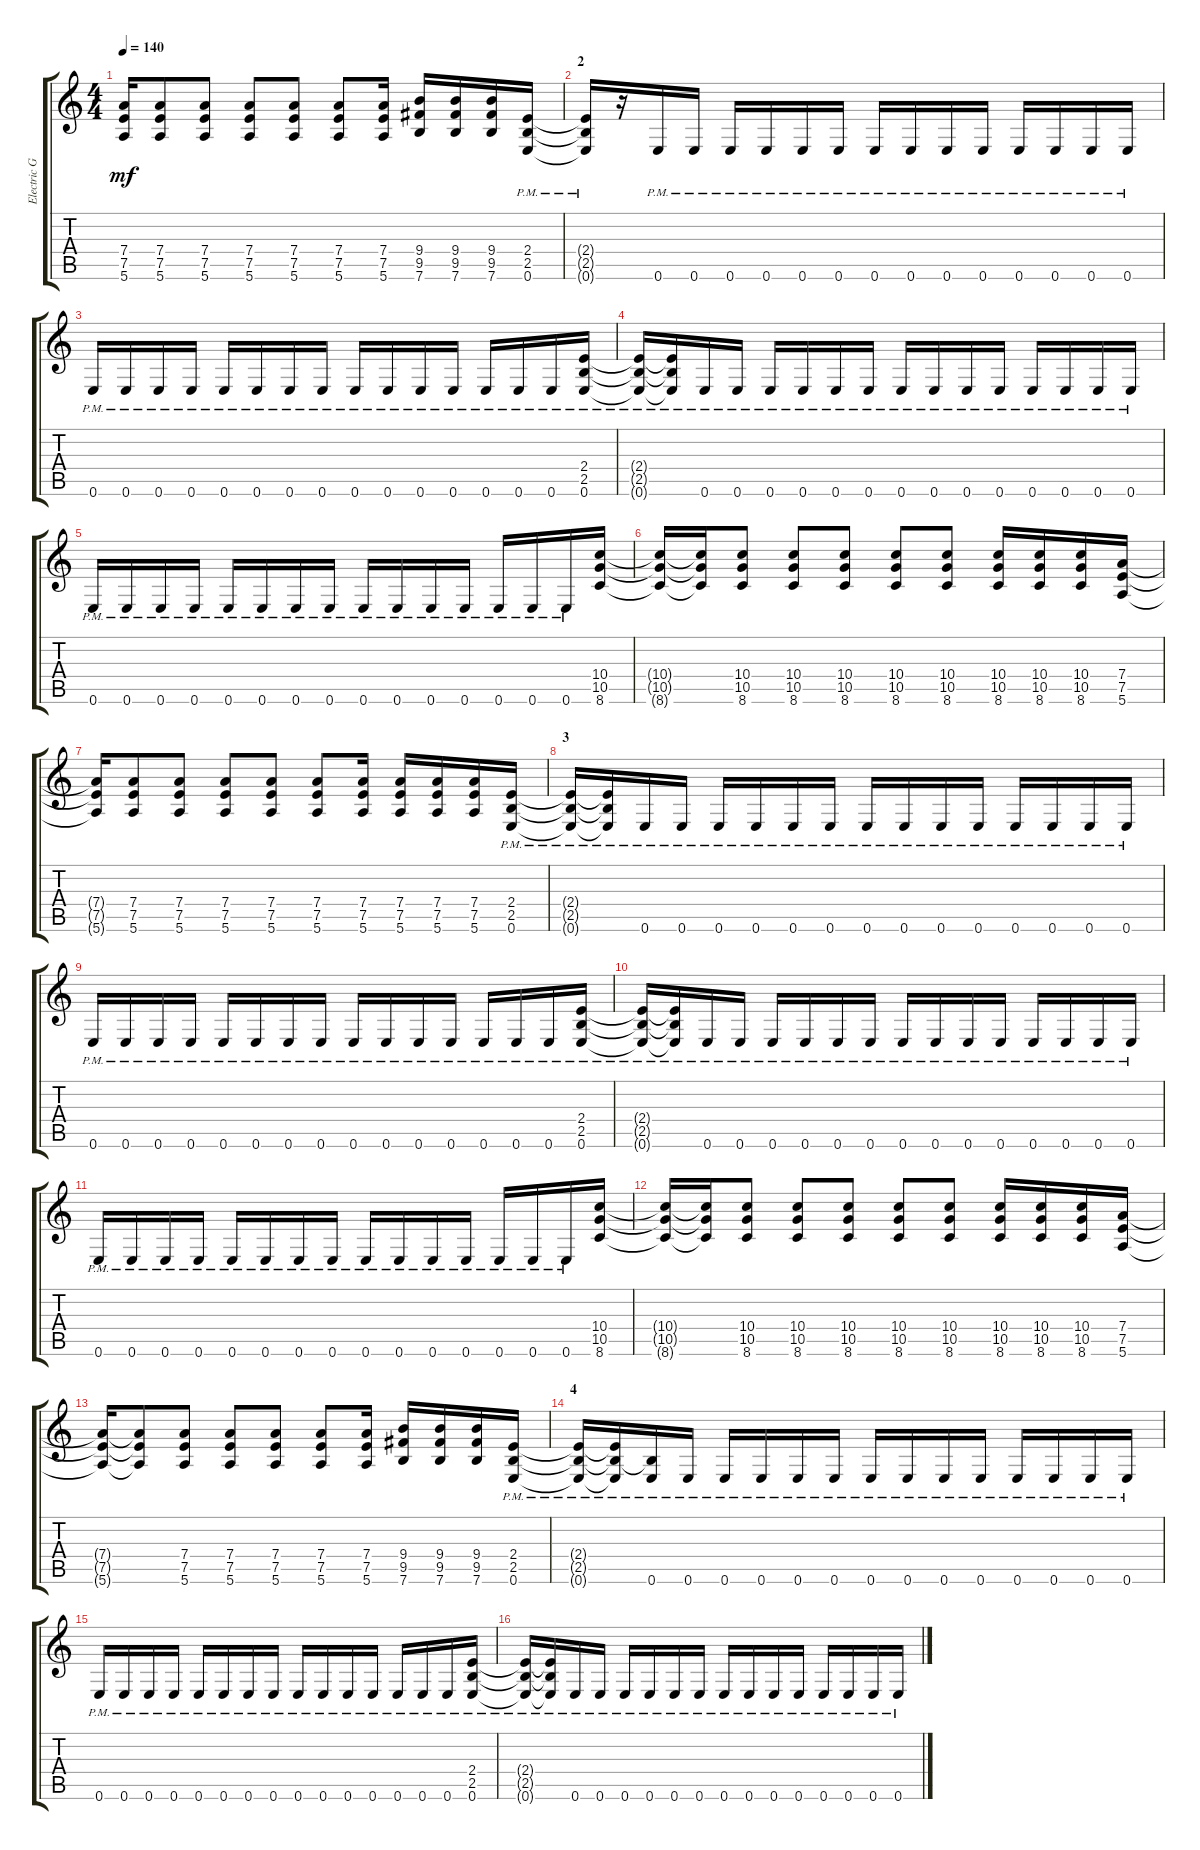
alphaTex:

\track ("Electric Guitar" "Electric G") {instrument distortionguitar}
\staff {score tabs}
\tuning (E4 B3 G3 D3 A2 E2) {hide}
\ts (4 4)
\tempo 140
\clef g2
\ks c
(7.4{t} 7.5{t} 5.6{t}).16{dy mf} (7.4 7.5 5.6).8 (7.4 7.5 5.6).8 (7.4 7.5 5.6).8 (7.4 7.5 5.6).8 (7.4 7.5 5.6).8 (7.4 7.5 5.6).16 (9.4 9.5 7.6).16 (9.4 9.5 7.6).16 (9.4 9.5 7.6).16 (2.4 2.5 0.6{pm}).16 |
\section ("" "2")
(2.4{t} 2.5{t} 0.6{pm t}).16 r.16 0.6{pm}.16 0.6{pm}.16 0.6{pm}.16 0.6{pm}.16 0.6{pm}.16 0.6{pm}.16 0.6{pm}.16 0.6{pm}.16 0.6{pm}.16 0.6{pm}.16 0.6{pm}.16 0.6{pm}.16 0.6{pm}.16 0.6{pm}.16 |
0.6{pm}.16 0.6{pm}.16 0.6{pm}.16 0.6{pm}.16 0.6{pm}.16 0.6{pm}.16 0.6{pm}.16 0.6{pm}.16 0.6{pm}.16 0.6{pm}.16 0.6{pm}.16 0.6{pm}.16 0.6{pm}.16 0.6{pm}.16 0.6{pm}.16 (2.4 2.5 0.6{pm}).16 |
(2.4{t} 2.5{t} 0.6{pm t}).16 (2.4{t} 2.5{t} 0.6{pm t}).16 0.6{pm}.16 0.6{pm}.16 0.6{pm}.16 0.6{pm}.16 0.6{pm}.16 0.6{pm}.16 0.6{pm}.16 0.6{pm}.16 0.6{pm}.16 0.6{pm}.16 0.6{pm}.16 0.6{pm}.16 0.6{pm}.16 0.6{pm}.16 |
0.6{pm}.16 0.6{pm}.16 0.6{pm}.16 0.6{pm}.16 0.6{pm}.16 0.6{pm}.16 0.6{pm}.16 0.6{pm}.16 0.6{pm}.16 0.6{pm}.16 0.6{pm}.16 0.6{pm}.16 0.6{pm}.16 0.6{pm}.16 0.6{pm}.16 (10.4 10.5 8.6).16 |
(10.4{t} 10.5{t} 8.6{t}).16 (10.4{t} 10.5{t} 8.6{t}).16 (10.4 10.5 8.6).8 (10.4 10.5 8.6).8 (10.4 10.5 8.6).8 (10.4 10.5 8.6).8 (10.4 10.5 8.6).8 (10.4 10.5 8.6).16 (10.4 10.5 8.6).16 (10.4 10.5 8.6).16 (7.4 7.5 5.6).16 |
(7.4{t} 7.5{t} 5.6{t}).16 (7.4 7.5 5.6).8 (7.4 7.5 5.6).8 (7.4 7.5 5.6).8 (7.4 7.5 5.6).8 (7.4 7.5 5.6).8 (7.4 7.5 5.6).16 (7.4 7.5 5.6).16 (7.4 7.5 5.6).16 (7.4 7.5 5.6).16 (2.4 2.5 0.6{pm}).16 |
\section ("" "3")
(2.4{t} 2.5{t} 0.6{pm t}).16 (2.4{t} 2.5{t} 0.6{pm t}).16 0.6{pm}.16 0.6{pm}.16 0.6{pm}.16 0.6{pm}.16 0.6{pm}.16 0.6{pm}.16 0.6{pm}.16 0.6{pm}.16 0.6{pm}.16 0.6{pm}.16 0.6{pm}.16 0.6{pm}.16 0.6{pm}.16 0.6{pm}.16 |
0.6{pm}.16 0.6{pm}.16 0.6{pm}.16 0.6{pm}.16 0.6{pm}.16 0.6{pm}.16 0.6{pm}.16 0.6{pm}.16 0.6{pm}.16 0.6{pm}.16 0.6{pm}.16 0.6{pm}.16 0.6{pm}.16 0.6{pm}.16 0.6{pm}.16 (2.4 2.5 0.6{pm}).16 |
(2.4{t} 2.5{t} 0.6{pm t}).16 (2.4{t} 2.5{t} 0.6{pm t}).16 0.6{pm}.16 0.6{pm}.16 0.6{pm}.16 0.6{pm}.16 0.6{pm}.16 0.6{pm}.16 0.6{pm}.16 0.6{pm}.16 0.6{pm}.16 0.6{pm}.16 0.6{pm}.16 0.6{pm}.16 0.6{pm}.16 0.6{pm}.16 |
0.6{pm}.16 0.6{pm}.16 0.6{pm}.16 0.6{pm}.16 0.6{pm}.16 0.6{pm}.16 0.6{pm}.16 0.6{pm}.16 0.6{pm}.16 0.6{pm}.16 0.6{pm}.16 0.6{pm}.16 0.6{pm}.16 0.6{pm}.16 0.6{pm}.16 (10.4 10.5 8.6).16 |
(10.4{t} 10.5{t} 8.6{t}).16 (10.4{t} 10.5{t} 8.6{t}).16 (10.4 10.5 8.6).8 (10.4 10.5 8.6).8 (10.4 10.5 8.6).8 (10.4 10.5 8.6).8 (10.4 10.5 8.6).8 (10.4 10.5 8.6).16 (10.4 10.5 8.6).16 (10.4 10.5 8.6).16 (7.4 7.5 5.6).16 |
(7.4{t} 7.5{t} 5.6{t}).16 (7.4{t} 7.5{t} 5.6{t}).8 (7.4 7.5 5.6).8 (7.4 7.5 5.6).8 (7.4 7.5 5.6).8 (7.4 7.5 5.6).8 (7.4 7.5 5.6).16 (9.4 9.5 7.6).16 (9.4 9.5 7.6).16 (9.4 9.5 7.6).16 (2.4 2.5 0.6{pm}).16 |
\section ("" "4")
(2.4{t} 2.5{t} 0.6{pm t}).16 (2.4{t} 2.5{t} 0.6{pm t}).16 (2.5{t} 0.6{pm}).16 0.6{pm}.16 0.6{pm}.16 0.6{pm}.16 0.6{pm}.16 0.6{pm}.16 0.6{pm}.16 0.6{pm}.16 0.6{pm}.16 0.6{pm}.16 0.6{pm}.16 0.6{pm}.16 0.6{pm}.16 0.6{pm}.16 |
0.6{pm}.16 0.6{pm}.16 0.6{pm}.16 0.6{pm}.16 0.6{pm}.16 0.6{pm}.16 0.6{pm}.16 0.6{pm}.16 0.6{pm}.16 0.6{pm}.16 0.6{pm}.16 0.6{pm}.16 0.6{pm}.16 0.6{pm}.16 0.6{pm}.16 (2.4 2.5 0.6{pm}).16 |
(2.4{t} 2.5{t} 0.6{pm t}).16 (2.4{t} 2.5{t} 0.6{pm t}).16 0.6{pm}.16 0.6{pm}.16 0.6{pm}.16 0.6{pm}.16 0.6{pm}.16 0.6{pm}.16 0.6{pm}.16 0.6{pm}.16 0.6{pm}.16 0.6{pm}.16 0.6{pm}.16 0.6{pm}.16 0.6{pm}.16 0.6{pm}.16
